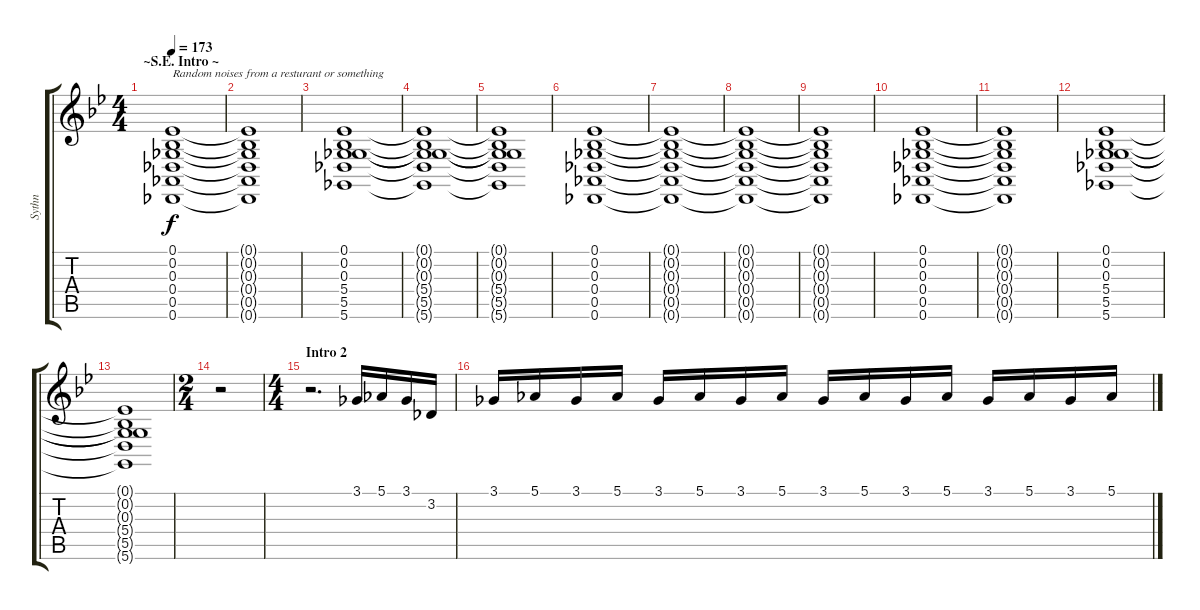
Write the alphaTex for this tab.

\track ("Sythn" "Sythn") {instrument gunshot}
\staff {score tabs}
\tuning (Eb4 Bb3 Gb3 Db3 Ab2 Db2) {hide}
\ts (4 4)
\section ("" "~S.E. Intro ~")
\tempo 173
\clef g2
\ks bb
(0.1 0.2 0.3 0.4 0.5 0.6).1{txt "Random noises from a resturant or something" dy f instrument seashore} |
(0.1{t} 0.2{t} 0.3{t} 0.4{t} 0.5{t} 0.6{t}).1 |
(0.1 0.2 0.3 5.4 5.5 5.6).1 |
(0.1{t} 0.2{t} 0.3{t} 5.4{t} 5.5{t} 5.6{t}).1 |
(0.1{t} 0.2{t} 0.3{t} 5.4{t} 5.5{t} 5.6{t}).1 |
(0.1 0.2 0.3 0.4 0.5 0.6).1 |
(0.1{t} 0.2{t} 0.3{t} 0.4{t} 0.5{t} 0.6{t}).1 |
(0.1{t} 0.2{t} 0.3{t} 0.4{t} 0.5{t} 0.6{t}).1 |
(0.1{t} 0.2{t} 0.3{t} 0.4{t} 0.5{t} 0.6{t}).1 |
(0.1 0.2 0.3 0.4 0.5 0.6).1 |
(0.1{t} 0.2{t} 0.3{t} 0.4{t} 0.5{t} 0.6{t}).1 |
(0.1 0.2 0.3 5.4 5.5 5.6).1 |
(0.1{t} 0.2{t} 0.3{t} 5.4{t} 5.5{t} 5.6{t}).1 |
\ts (2 4)
r.2 |
\ts (4 4)
\section ("" "Intro 2")
r.2{d} 3.1.16{balance 0 instrument gunshot} 5.1.16 3.1.16{balance 16} 3.2.16{balance 0} |
3.1.16{balance 16} 5.1.16 3.1.16{balance 0} 5.1.16 3.1.16{balance 16} 5.1.16 3.1.16{balance 0} 5.1.16 3.1.16{balance 16} 5.1.16 3.1.16{balance 0} 5.1.16 3.1.16{balance 16} 5.1.16 3.1.16{balance 0} 5.1.16
